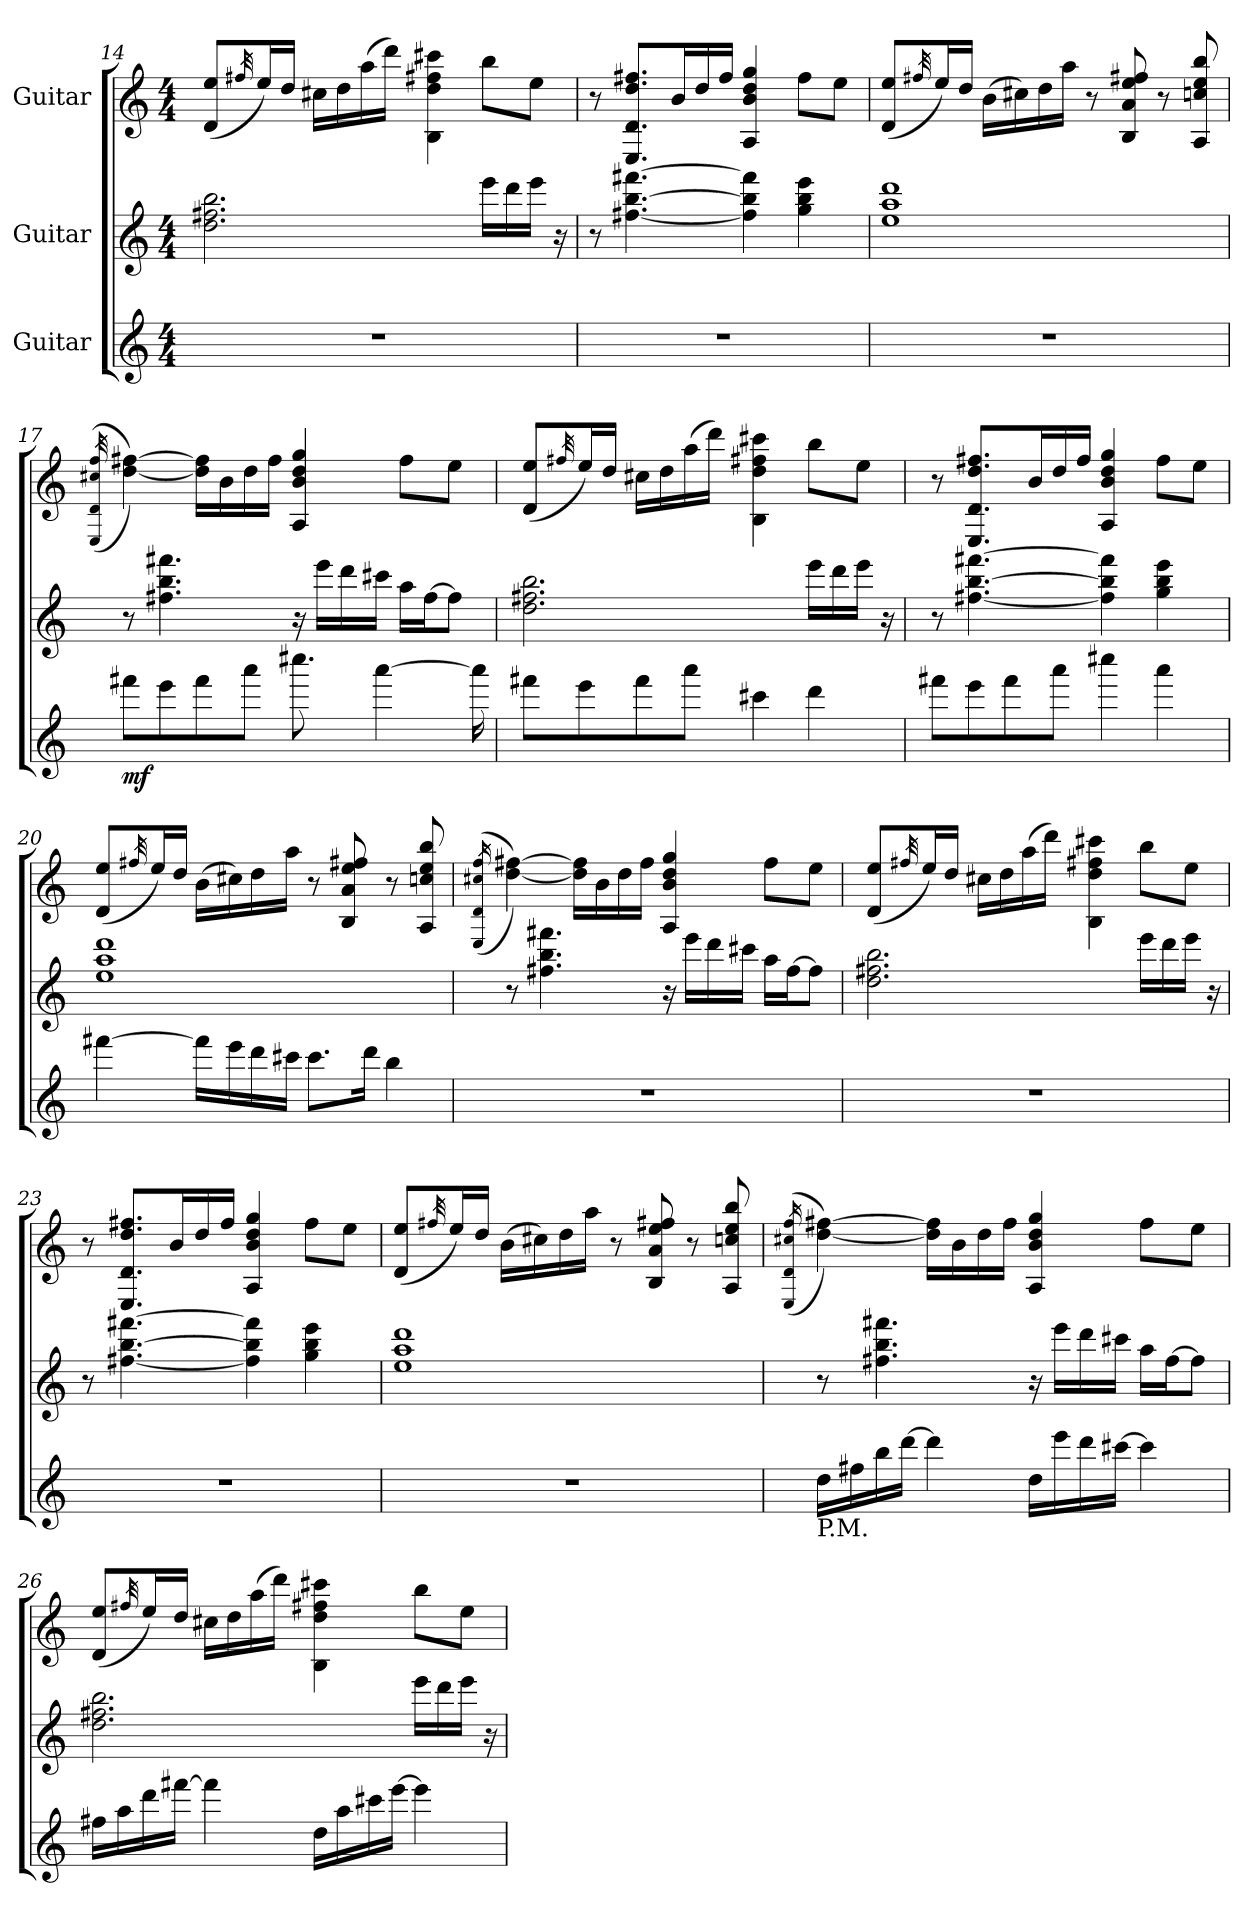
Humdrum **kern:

**kern	**dynam	**kern	**kern
*part3	*part3	*part2	*part1
*staff3	*staff3	*staff2	*staff1
*I"Guitar	*	*I"Guitar	*I"Guitar
*clefG2	*	*clefG2	*clefG2
*ITrd7c12	*	*ITrd7c12	*ITrd7c12
*k[]	*	*k[]	*k[]
*C:	*	*C:	*C:
*M4/4	*	*M4/4	*M4/4
=14	=14	=14	=14
1r	.	2.d\ 2.f#X\ 2.b\	(8D/ 8e/L
.	.	.	32qf#X/
.	.	.	16e/L)
.	.	.	16d/JJ
.	.	.	16c#X\LL
.	.	.	16d\
.	.	.	(16a\
.	.	.	16dd\JJ)
.	.	.	4BB\ 4d\ 4f#\ 4cc#X\
.	.	16ee\LL	8b\L
.	.	16dd\	.
.	.	16ee\JJ	8e\J
.	.	16r	.
!!LO:LB:g=z
=15	=15	=15	=15
1r	.	8r	8r
.	.	[4.f#X\ [4.b\ [4.ff#X\	8.EE/ 8.D/ 8.d/ 8.f#X/L
.	.	.	16B/L
.	.	.	16d/
.	.	.	16f#/JJ
.	.	4f#\] 4b\] 4ff#\]	4AA/ 4B/ 4d/ 4g/
.	.	4g\ 4b\ 4ee\	8f#\L
.	.	.	8e\J
=16	=16	=16	=16
1r	.	1e 1a 1dd	(8D/ 8e/L
.	.	.	32qf#X/
.	.	.	16e/L)
.	.	.	16d/JJ
.	.	.	(16B\LL
.	.	.	16c#X\)
.	.	.	16d\
.	.	.	16a\JJ
.	.	.	8r
.	.	.	8BB/ 8A/ 8e/ 8f#/
.	.	.	8r
.	.	.	8AA/ 8cn/ 8e/ 8b/
!!LO:LB:g=z
=17	=17	=17	=17
.	.	.	((32qEE/ 32qD/ 32qc#X/ 32qf/
!	!LO:DY:b	!	!
8ff#X\L	mf	8r	[4d\ [4f#X\))
8ee\	.	4.f#X\ 4.b\ 4.ff#X\	.
8ff#\	.	.	16d\] 16f#\]LL
.	.	.	16B\
8aa\J	.	.	16d\
.	.	.	16f#\JJ
8.ccc#X\	.	16r	4AA/ 4B/ 4d/ 4g/
.	.	16ee\LL	.
.	.	16dd\	.
[4aa\	.	16cc#X\JJ	.
.	.	16a\LL	8f#\L
.	.	[16f#\J	.
.	.	8f#\J]	8e\J
16aa\]	.	.	.
=18	=18	=18	=18
8ff#X\L	.	2.d\ 2.f#X\ 2.b\	(8D/ 8e/L
.	.	.	32qf#X/
8ee\	.	.	16e/L)
.	.	.	16d/JJ
8ff#\	.	.	16c#X\LL
.	.	.	16d\
8aa\J	.	.	(16a\
.	.	.	16dd\JJ)
4cc#X\	.	.	4BB\ 4d\ 4f#\ 4cc#X\
4dd\	.	16ee\LL	8b\L
.	.	16dd\	.
.	.	16ee\JJ	8e\J
.	.	16r	.
!!LO:PB:g=z
=19	=19	=19	=19
8ff#X\L	.	8r	8r
8ee\	.	[4.f#X\ [4.b\ [4.ff#X\	8.EE/ 8.D/ 8.d/ 8.f#X/L
8ff#\	.	.	.
.	.	.	16B/L
8aa\J	.	.	16d/
.	.	.	16f#/JJ
4ccc#X\	.	4f#\] 4b\] 4ff#\]	4AA/ 4B/ 4d/ 4g/
4aa\	.	4g\ 4b\ 4ee\	8f#\L
.	.	.	8e\J
=20	=20	=20	=20
[4ff#X\	.	1e 1a 1dd	(8D/ 8e/L
.	.	.	32qf#X/
.	.	.	16e/L)
.	.	.	16d/JJ
16ff#\LL]	.	.	(16B\LL
16ee\	.	.	16c#X\)
16dd\	.	.	16d\
16cc#X\JJ	.	.	16a\JJ
8.cc#\L	.	.	8r
.	.	.	8BB/ 8A/ 8e/ 8f#/
16dd\Jk	.	.	.
4b\	.	.	8r
.	.	.	8AA/ 8cn/ 8e/ 8b/
!!LO:LB:g=z
=21	=21	=21	=21
.	.	.	((16qEE/ 16qD/ 16qc#X/ 16qf/
1r	.	8r	[4d\ [4f#X\))
.	.	4.f#X\ 4.b\ 4.ff#X\	.
.	.	.	16d\] 16f#\]LL
.	.	.	16B\
.	.	.	16d\
.	.	.	16f#\JJ
.	.	16r	4AA/ 4B/ 4d/ 4g/
.	.	16ee\LL	.
.	.	16dd\	.
.	.	16cc#X\JJ	.
.	.	16a\LL	8f#\L
.	.	[16f#\J	.
.	.	8f#\J]	8e\J
=22	=22	=22	=22
1r	.	2.d\ 2.f#X\ 2.b\	(8D/ 8e/L
.	.	.	32qf#X/
.	.	.	16e/L)
.	.	.	16d/JJ
.	.	.	16c#X\LL
.	.	.	16d\
.	.	.	(16a\
.	.	.	16dd\JJ)
.	.	.	4BB\ 4d\ 4f#\ 4cc#X\
.	.	16ee\LL	8b\L
.	.	16dd\	.
.	.	16ee\JJ	8e\J
.	.	16r	.
!!LO:LB:g=z
=23	=23	=23	=23
1r	.	8r	8r
.	.	[4.f#X\ [4.b\ [4.ff#X\	8.EE/ 8.D/ 8.d/ 8.f#X/L
.	.	.	16B/L
.	.	.	16d/
.	.	.	16f#/JJ
.	.	4f#\] 4b\] 4ff#\]	4AA/ 4B/ 4d/ 4g/
.	.	4g\ 4b\ 4ee\	8f#\L
.	.	.	8e\J
=24	=24	=24	=24
1r	.	1e 1a 1dd	(8D/ 8e/L
.	.	.	32qf#X/
.	.	.	16e/L)
.	.	.	16d/JJ
.	.	.	(16B\LL
.	.	.	16c#X\)
.	.	.	16d\
.	.	.	16a\JJ
.	.	.	8r
.	.	.	8BB/ 8A/ 8e/ 8f#/
.	.	.	8r
.	.	.	8AA/ 8cn/ 8e/ 8b/
!!LO:LB:g=z
=25	=25	=25	=25
.	.	.	((16qEE/ 16qD/ 16qc#X/ 16qf/
!LO:TX:b:t=P.M.	!	!	!
16d\LL	.	8r	[4d\ [4f#X\))
16f#X\	.	.	.
16b\	.	4.f#X\ 4.b\ 4.ff#X\	.
[16dd\JJ	.	.	.
4dd\]	.	.	16d\] 16f#\]LL
.	.	.	16B\
.	.	.	16d\
.	.	.	16f#\JJ
16d\LL	.	16r	4AA/ 4B/ 4d/ 4g/
16ee\	.	16ee\LL	.
16dd\	.	16dd\	.
[16cc#X\JJ	.	16cc#X\JJ	.
4cc#\]	.	16a\LL	8f#\L
.	.	[16f#\J	.
.	.	8f#\J]	8e\J
=26	=26	=26	=26
16f#X\LL	.	2.d\ 2.f#X\ 2.b\	(8D/ 8e/L
16a\	.	.	.
.	.	.	32qf#X/
16dd\	.	.	16e/L)
[16ff#X\JJ	.	.	16d/JJ
4ff#\]	.	.	16c#X\LL
.	.	.	16d\
.	.	.	(16a\
.	.	.	16dd\JJ)
16d\LL	.	.	4BB\ 4d\ 4f#\ 4cc#X\
16a\	.	.	.
16cc#X\	.	.	.
[16ee\JJ	.	.	.
4ee\]	.	16ee\LL	8b\L
.	.	16dd\	.
.	.	16ee\JJ	8e\J
.	.	16r	.
=	=	=	=
*-	*-	*-	*-
